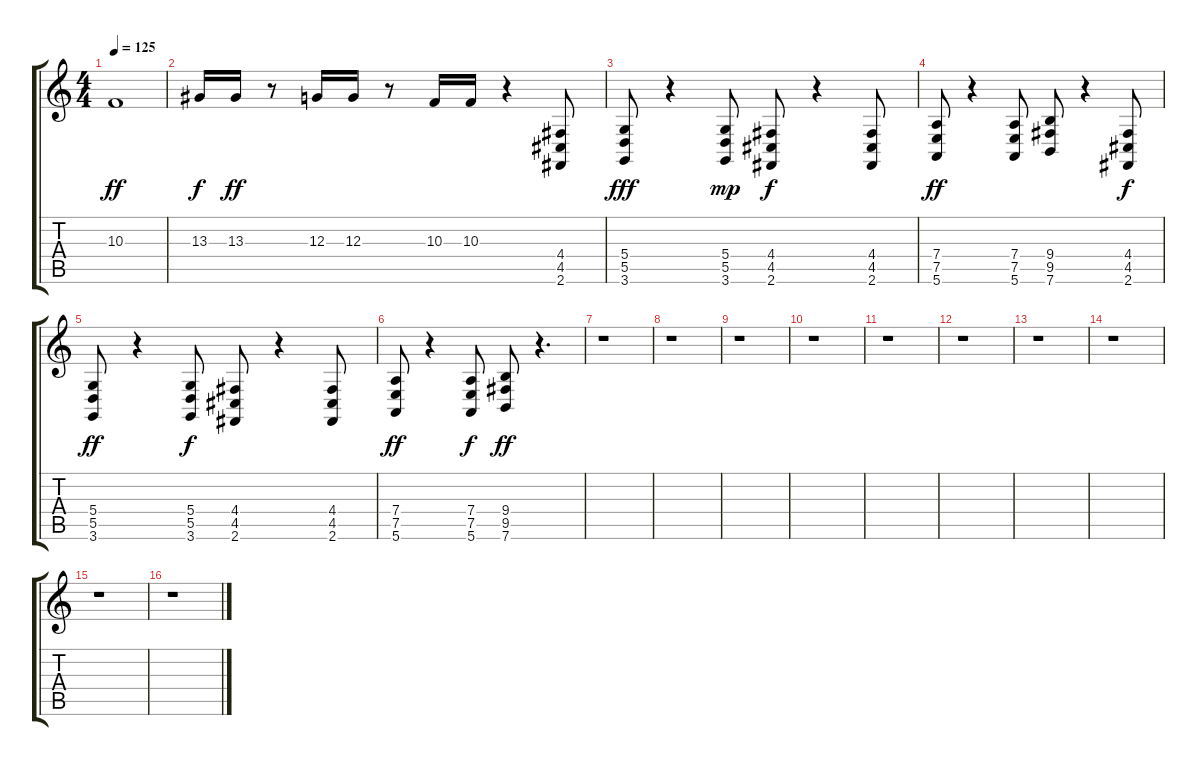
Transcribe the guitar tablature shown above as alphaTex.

\track "" {instrument brasssection}
\staff {score tabs}
\tuning (E4 B3 G3 D3 A2 E2) {hide}
\ts (4 4)
\tempo 125
\clef g2
\ks c
10.3.1{dy ff} |
13.3.16{dy f} 13.3.16{dy ff} r.8 12.3.16 12.3.16 r.8 10.3.16 10.3.16 r.4 (4.4 4.5 2.6).8 |
(5.4 5.5 3.6).8{dy fff} r.4 (5.4 5.5 3.6).8{dy mp} (4.4 4.5 2.6).8{dy f} r.4 (4.4 4.5 2.6).8 |
(7.4 7.5 5.6).8{dy ff} r.4 (7.4 7.5 5.6).8 (9.4 9.5 7.6).8 r.4 (4.4 4.5 2.6).8{dy f} |
(5.4 5.5 3.6).8{dy ff} r.4 (5.4 5.5 3.6).8{dy f} (4.4 4.5 2.6).8 r.4 (4.4 4.5 2.6).8 |
(7.4 7.5 5.6).8{dy ff} r.4 (7.4 7.5 5.6).8{dy f} (9.4 9.5 7.6).8{dy ff} r.4{d} |
r.1 |
r.1 |
r.1 |
r.1 |
r.1 |
r.1 |
r.1 |
r.1 |
r.1 |
r.1
